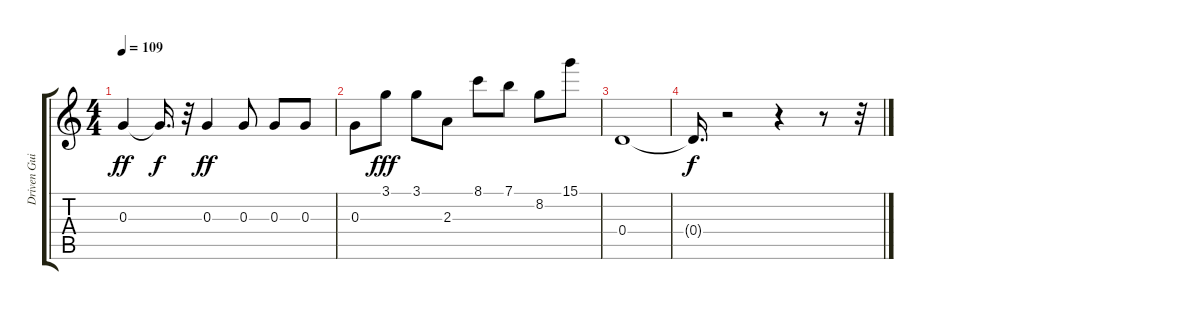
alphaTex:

\track ("Driven Guitar       " "Driven Gui") {instrument overdrivenguitar}
\staff {score tabs}
\tuning (E4 B3 G3 D3 A2 E2) {hide}
\ts (4 4)
\tempo 109
\clef g2
\ks c
0.3.4{dy ff} 0.3{t}.16{d dy f} r.32 0.3.4{dy ff} 0.3.8 0.3.8 0.3.8 |
0.3.8 3.1.8{dy fff} 3.1.8 2.3.8 8.1.8 7.1.8 8.2.8 15.1.8 |
0.4.1 |
0.4{t}.16{d dy f} r.2 r.4 r.8 r.32
